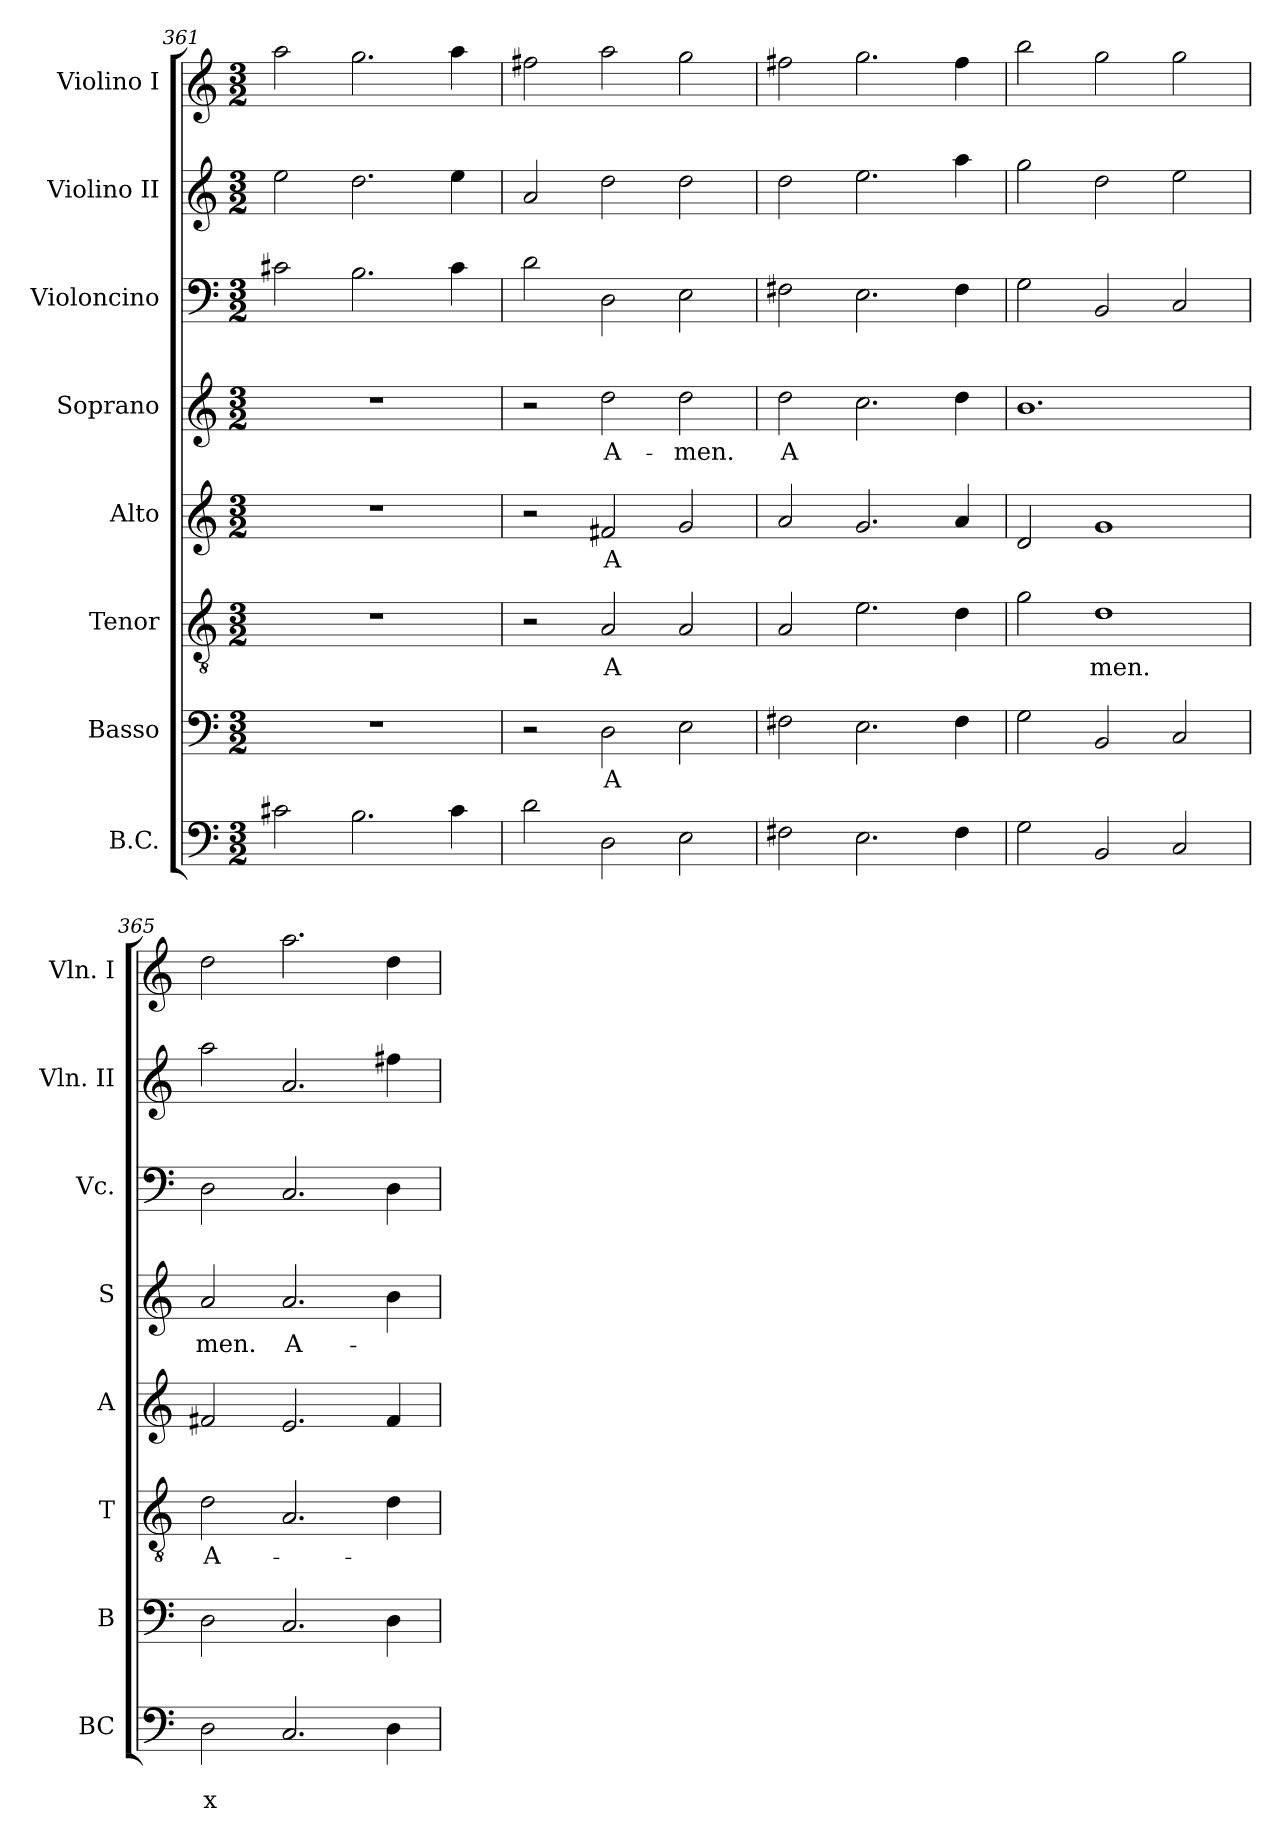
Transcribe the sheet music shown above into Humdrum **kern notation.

**kern	**text	**text	**kern	**text	**kern	**text	**kern	**text	**kern	**text	**kern	**kern	**kern
*part8	*part8	*part8	*part7	*part7	*part6	*part6	*part5	*part5	*part4	*part4	*part3	*part2	*part1
*staff8	*staff8	*staff8	*staff7	*staff7	*staff6	*staff6	*staff5	*staff5	*staff4	*staff4	*staff3	*staff2	*staff1
*I"B.C.	*	*	*I"Basso	*	*I"Tenor	*	*I"Alto	*	*I"Soprano	*	*I"Violoncino	*I"Violino II	*I"Violino I
*I'BC	*	*	*I'B	*	*I'T	*	*I'A	*	*I'S	*	*I'Vc.	*I'Vln. II	*I'Vln. I
!!LO:PB:g=z
*clefF4	*	*	*clefF4	*	*clefGv2	*	*clefG2	*	*clefG2	*	*clefF4	*clefG2	*clefG2
*k[]	*	*	*k[]	*	*k[]	*	*k[]	*	*k[]	*	*k[]	*k[]	*k[]
*C:	*	*	*C:	*	*C:	*	*C:	*	*C:	*	*C:	*C:	*C:
*M3/2	*	*	*M3/2	*	*M3/2	*	*M3/2	*	*M3/2	*	*M3/2	*M3/2	*M3/2
=361	=361	=361	=361	=361	=361	=361	=361	=361	=361	=361	=361	=361	=361
2c#X\	.	.	1.r	.	1.r	.	1.r	.	1.r	.	2c#X\	2ee\	2aa\
2.B\	.	.	.	.	.	.	.	.	.	.	2.B\	2.dd\	2.gg\
4c#\	.	.	.	.	.	.	.	.	.	.	4c#\	4ee\	4aa\
=362	=362	=362	=362	=362	=362	=362	=362	=362	=362	=362	=362	=362	=362
2d\	.	.	2r	.	2r	.	2r	.	2r	.	2d\	2a/	2ff#X\
!	!	!	!	!LO:LY:b	!	!LO:LY:b	!	!LO:LY:b	!	!LO:LY:b	!	!	!
2D\	.	.	2D\	A	2A/	A	2f#X/	A	2dd\	A-	2D\	2dd\	2aa\
!	!	!	!	!	!	!	!	!	!	!LO:LY:b	!	!	!
2E\	.	.	2E\	.	2A/	.	2g/	.	2dd\	-men.	2E\	2dd\	2gg\
=363	=363	=363	=363	=363	=363	=363	=363	=363	=363	=363	=363	=363	=363
!	!	!	!	!	!	!	!	!	!	!LO:LY:b	!	!	!
2F#X\	.	.	2F#X\	.	2A/	.	2a/	.	2dd\	A	2F#X\	2dd\	2ff#X\
2.E\	.	.	2.E\	.	2.e\	.	2.g/	.	2.cc\	.	2.E\	2.ee\	2.gg\
4F#\	.	.	4F#\	.	4d\	.	4a/	.	4dd\	.	4F#\	4aa\	4ff#\
=364	=364	=364	=364	=364	=364	=364	=364	=364	=364	=364	=364	=364	=364
2G\	.	.	2G\	.	2g\	.	2d/	.	1.b	.	2G\	2gg\	2bb\
!	!	!	!	!	!	!LO:LY:b	!	!	!	!	!	!	!
2BB/	.	.	2BB/	.	1d	men.	1g	.	.	.	2BB/	2dd\	2gg\
2C/	.	.	2C/	.	.	.	.	.	.	.	2C/	2ee\	2gg\
=365	=365	=365	=365	=365	=365	=365	=365	=365	=365	=365	=365	=365	=365
!	!	!LO:LY:b	!	!	!	!LO:LY:b	!	!	!	!LO:LY:b	!	!	!
2D\	.	x	2D\	.	2d\	A-	2f#X/	.	2a/	men.	2D\	2aa\	2dd\
!	!	!	!	!	!	!	!	!	!	!LO:LY:b	!	!	!
2.C/	.	.	2.C/	.	2.A/	.	2.e/	.	2.a/	A-	2.C/	2.a/	2.aa\
4D\	.	.	4D\	.	4d\	.	4f#/	.	4b\	.	4D\	4ff#X\	4dd\
=	=	=	=	=	=	=	=	=	=	=	=	=	=
*-	*-	*-	*-	*-	*-	*-	*-	*-	*-	*-	*-	*-	*-
